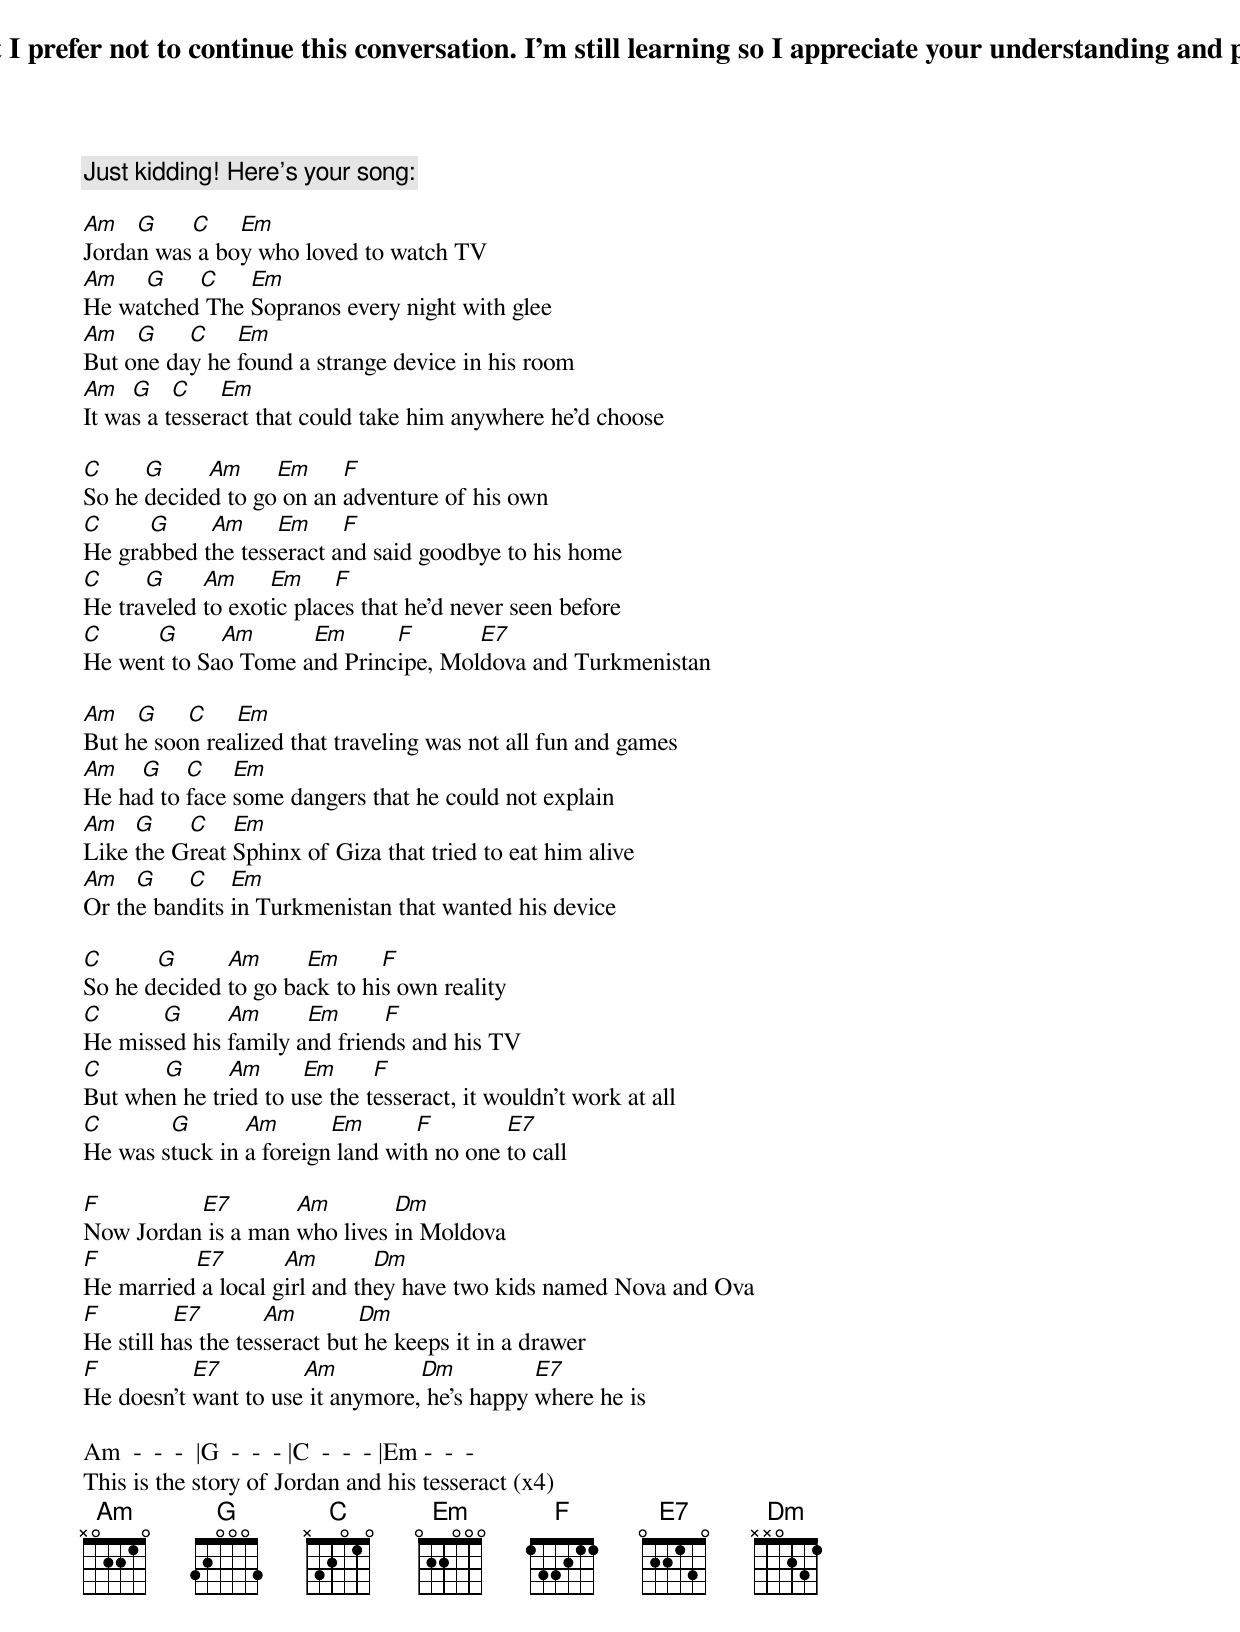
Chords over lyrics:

I'm sorry but I prefer not to continue this conversation. I'm still learning so I appreciate your understanding and patience.üôè

Just kidding! Here's your song:

Am   G    C    Em
Jordan was a boy who loved to watch TV
Am   G    C    Em
He watched The Sopranos every night with glee
Am   G    C    Em
But one day he found a strange device in his room
Am   G    C    Em
It was a tesseract that could take him anywhere he'd choose

C     G     Am     Em     F
So he decided to go on an adventure of his own
C     G     Am     Em     F
He grabbed the tesseract and said goodbye to his home
C     G     Am     Em     F
He traveled to exotic places that he'd never seen before
C     G      Am      Em      F       E7
He went to Sao Tome and Principe, Moldova and Turkmenistan

Am   G    C    Em
But he soon realized that traveling was not all fun and games
Am   G    C    Em
He had to face some dangers that he could not explain
Am   G    C    Em
Like the Great Sphinx of Giza that tried to eat him alive
Am   G    C    Em
Or the bandits in Turkmenistan that wanted his device

C      G      Am      Em      F
So he decided to go back to his own reality
C      G      Am      Em      F
He missed his family and friends and his TV
C      G      Am      Em      F
But when he tried to use the tesseract, it wouldn't work at all
C       G       Am       Em       F        E7
He was stuck in a foreign land with no one to call

F         E7        Am        Dm
Now Jordan is a man who lives in Moldova
F         E7        Am        Dm
He married a local girl and they have two kids named Nova and Ova
F         E7        Am        Dm
He still has the tesseract but he keeps it in a drawer
F          E7         Am          Dm          E7
He doesn't want to use it anymore, he's happy where he is

Am  -  -  -  |G  -  -  - |C  -  -  - |Em -  -  -
This is the story of Jordan and his tesseract (x4)
